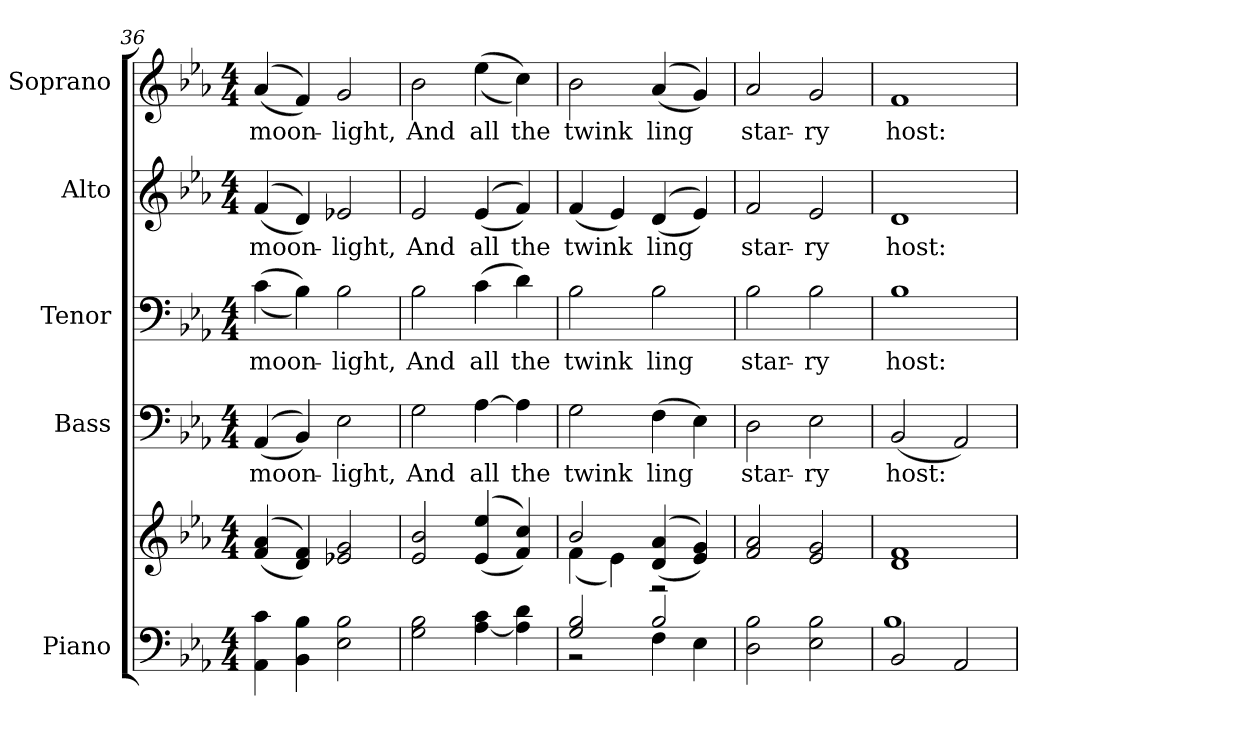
**kern	**kern	**kern	**text	**kern	**text	**kern	**text	**kern	**text
*part5	*part5	*part4	*part4	*part3	*part3	*part2	*part2	*part1	*part1
*staff6	*staff5	*staff4	*staff4	*staff3	*staff3	*staff2	*staff2	*staff1	*staff1
*I"Piano	*	*I"Bass	*	*I"Tenor	*	*I"Alto	*	*I"Soprano	*
*I'Pno.	*	*I'B.	*	*I'T.	*	*I'A.	*	*I'S.	*
*clefF4	*clefG2	*clefF4	*	*clefF4	*	*clefG2	*	*clefG2	*
*k[b-e-a-]	*k[b-e-a-]	*k[b-e-a-]	*	*k[b-e-a-]	*	*k[b-e-a-]	*	*k[b-e-a-]	*
*c:	*c:	*c:	*	*c:	*	*c:	*	*c:	*
*M4/4	*M4/4	*M4/4	*	*M4/4	*	*M4/4	*	*M4/4	*
=36	=36	=36	=36	=36	=36	=36	=36	=36	=36
!	!	!	!LO:LY:b:color=#000000	!	!	!	!	!	!
!	!	!	!	!	!LO:LY:b:color=#000000	!	!	!	!
!	!	!	!	!	!	!	!LO:LY:b:color=#000000	!	!
!	!	!	!	!	!	!	!	!	!LO:LY:b:color=#000000
4AA-i\ 4ci	((4fi/ 4a-i	((4AA-i/	moon-	((4ci\	moon-	((4fi/	moon-	((4a-i/	moon-
4BB-i\ 4B-i	4di/ 4fi))	4BB-i/))	.	4B-i\))	.	4di/))	.	4fi/))	.
!	!	!	!LO:LY:b:color=#000000	!	!	!	!	!	!
!	!	!	!	!	!LO:LY:b:color=#000000	!	!	!	!
!	!	!	!	!	!	!	!LO:LY:b:color=#000000	!	!
!	!	!	!	!	!	!	!	!	!LO:LY:b:color=#000000
2E-i\ 2B-i	2e-Xi/ 2gi	2E-i\	-light,	2B-i\	-light,	2e-Xi/	-light,	2gi/	-light,
!!LO:PB:g=z
=37	=37	=37	=37	=37	=37	=37	=37	=37	=37
!	!	!	!LO:LY:b:color=#000000	!	!	!	!	!	!
!	!	!	!	!	!LO:LY:b:color=#000000	!	!	!	!
!	!	!	!	!	!	!	!LO:LY:b:color=#000000	!	!
!	!	!	!	!	!	!	!	!	!LO:LY:b:color=#000000
2Gi\ 2B-i	2e-i/ 2b-i	2Gi\	And	2B-i\	And	2e-i/	And	2b-i\	And
!	!	!	!LO:LY:b:color=#000000	!	!	!	!	!	!
!	!	!	!	!	!LO:LY:b:color=#000000	!	!	!	!
!	!	!	!	!	!	!	!LO:LY:b:color=#000000	!	!
!	!	!	!	!	!	!	!	!	!LO:LY:b:color=#000000
[<4A-i\ 4ci	((4e-i/ 4ee-i	[>4A-i\	all	(4ci\	all	((4e-i/	all	((4ee-i\	all
!	!	!	!LO:LY:b:color=#000000	!	!	!	!	!	!
!	!	!	!	!	!LO:LY:b:color=#000000	!	!	!	!
!	!	!	!	!	!	!	!LO:LY:b:color=#000000	!	!
!	!	!	!	!	!	!	!	!	!LO:LY:b:color=#000000
4A-i\] 4di	4fi/ 4cci))	4A-i\]	the	4di\)	the	4fi/))	the	4cci\))	the
=38	=38	=38	=38	=38	=38	=38	=38	=38	=38
*^	*^	*	*	*	*	*	*	*	*
!	!	!	!	!	!LO:LY:b:color=#000000	!	!	!	!	!	!
!	!	!	!	!	!	!	!LO:LY:b:color=#000000	!	!	!	!
!	!	!	!	!	!	!	!	!	!LO:LY:b:color=#000000	!	!
!	!	!	!	!	!	!	!	!	!	!	!LO:LY:b:color=#000000
2Gi/ 2B-i	2r	2b-i/	(4fi\	2Gi\	twink	2B-i\	twink	(4fi/	twink	2b-i\	twink
.	.	.	4e-i\)	.	.	.	.	4e-i/)	.	.	.
!	!	!	!	!	!LO:LY:b:color=#000000	!	!	!	!	!	!
!	!	!	!	!	!	!	!LO:LY:b:color=#000000	!	!	!	!
!	!	!	!	!	!	!	!	!	!LO:LY:b:color=#000000	!	!
!	!	!	!	!	!	!	!	!	!	!	!LO:LY:b:color=#000000
2B-i/	4Fi\	((4di/ 4a-i	2r	(4Fi\	ling	2B-i\	ling	((4di/	ling	((4a-i/	ling
.	4E-i\	4e-i/ 4gi))	.	4E-i\)	.	.	.	4e-i/))	.	4gi/))	.
*v	*v	*	*	*	*	*	*	*	*	*	*
*	*v	*v	*	*	*	*	*	*	*	*
=39	=39	=39	=39	=39	=39	=39	=39	=39	=39
*^	*	*	*	*	*	*	*	*	*
!	!	!	!	!LO:LY:b:color=#000000	!	!	!	!	!	!
*v	*v	*	*	*	*	*	*	*	*	*
*^	*	*	*	*	*	*	*	*	*
!	!	!	!	!	!	!LO:LY:b:color=#000000	!	!	!	!
*v	*v	*	*	*	*	*	*	*	*	*
*^	*	*	*	*	*	*	*	*	*
!	!	!	!	!	!	!	!	!LO:LY:b:color=#000000	!	!
*v	*v	*	*	*	*	*	*	*	*	*
*^	*	*	*	*	*	*	*	*	*
!	!	!	!	!	!	!	!	!	!	!LO:LY:b:color=#000000
*v	*v	*	*	*	*	*	*	*	*	*
2Di\ 2B-i	2fi/ 2a-i	2Di\	star-	2B-i\	star-	2fi/	star-	2a-i/	star-
!	!	!	!LO:LY:b:color=#000000	!	!	!	!	!	!
!	!	!	!	!	!LO:LY:b:color=#000000	!	!	!	!
!	!	!	!	!	!	!	!LO:LY:b:color=#000000	!	!
!	!	!	!	!	!	!	!	!	!LO:LY:b:color=#000000
2E-i\ 2B-i	2e-i/ 2gi	2E-i\	-ry	2B-i\	-ry	2e-i/	-ry	2gi/	-ry
!!LO:PB:g=z
=40	=40	=40	=40	=40	=40	=40	=40	=40	=40
*^	*	*	*	*	*	*	*	*	*
!	!	!	!	!LO:LY:b:color=#000000	!	!	!	!	!	!
!	!	!	!	!	!	!LO:LY:b:color=#000000	!	!	!	!
!	!	!	!	!	!	!	!	!LO:LY:b:color=#000000	!	!
!	!	!	!	!	!	!	!	!	!	!LO:LY:b:color=#000000
2BB-i/	1B-i	1di 1fi	(2BB-i/	host:	1B-i	host:	1di	host:	1fi	host:
2AA-i/	.	.	2AA-i/)	.	.	.	.	.	.	.
*v	*v	*	*	*	*	*	*	*	*	*
=	=	=	=	=	=	=	=	=	=
*-	*-	*-	*-	*-	*-	*-	*-	*-	*-
